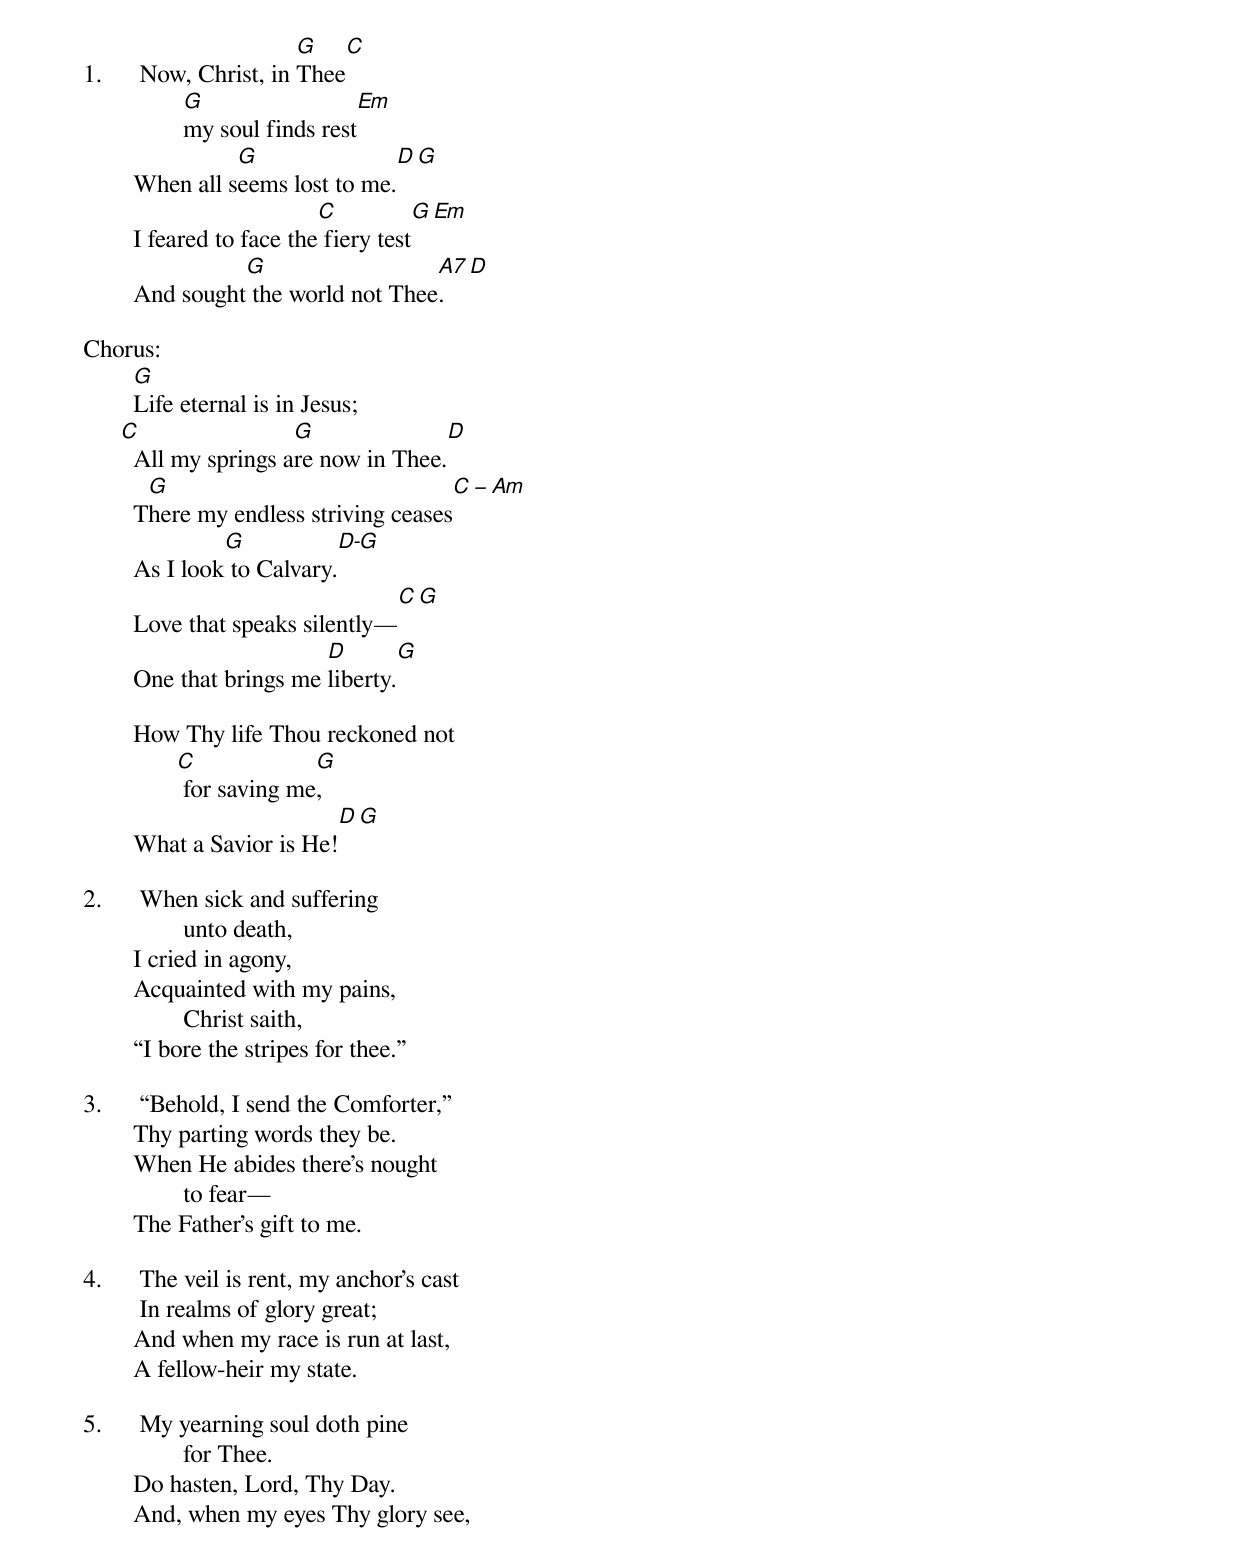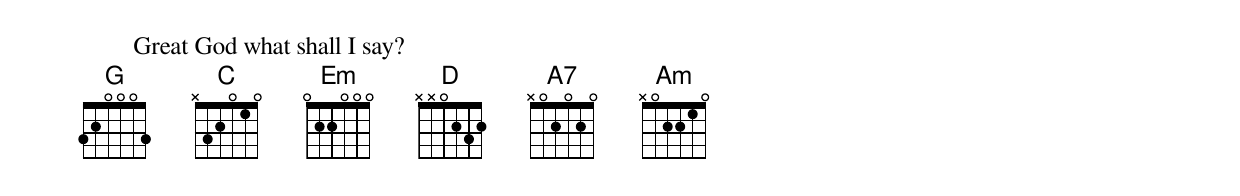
                        G                C
1.	Now, Christ, in Thee
                G                 Em
		my soul finds rest
                  G                 D           G
	When all seems lost to me.
                            C               G      Em
	I feared to face the fiery test
                  G                  A7                  D
	And sought the world not Thee.

Chorus:
        G
	Life eternal is in Jesus;
      C                 G                                   D
	All my springs are now in Thee.
         G                                               C − Am
	There my endless striving ceases
                 G                   D-G
	As I look to Calvary.
                                             C    G
	Love that speaks silently—
                           D                       G
	One that brings me liberty.

	How Thy life Thou reckoned not
               C             G
		for saving me,
                                   D     G
	What a Savior is He!

2.	When sick and suffering
		unto death,
	I cried in agony,
	Acquainted with my pains,
		Christ saith,
	“I bore the stripes for thee.”

3.	“Behold, I send the Comforter,”
	Thy parting words they be.
	When He abides there’s nought
		to fear—
	The Father’s gift to me.

4.	The veil is rent, my anchor’s cast
	 In realms of glory great;
	And when my race is run at last,
	A fellow-heir my state.

5.	My yearning soul doth pine
		for Thee.
	Do hasten, Lord, Thy Day.
	And, when my eyes Thy glory see,
	Great God what shall I say?
